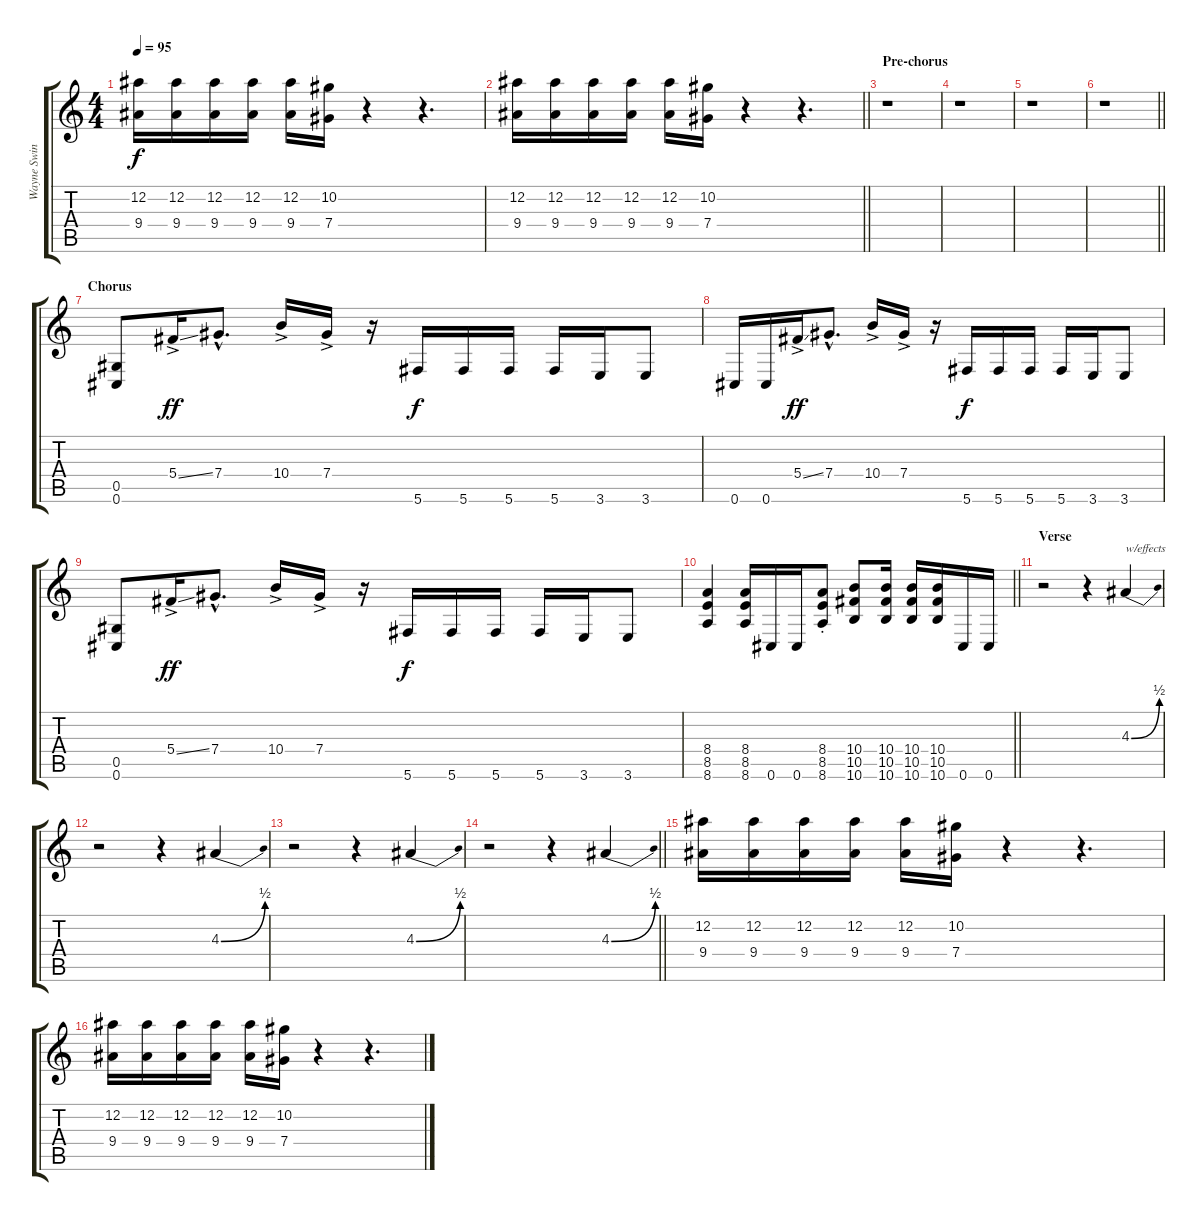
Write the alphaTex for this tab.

\track ("Wayne Swinny (Lead Guitar)" "Wayne Swin") {instrument distortionguitar}
\staff {score tabs}
\tuning (Eb4 Bb3 Gb3 Db3 Ab2 Db2) {hide}
\ts (4 4)
\tempo 95
\clef g2
\ks c
(12.2 9.4).16{dy f} (12.2 9.4).16 (12.2 9.4).16 (12.2 9.4).16 (12.2 9.4).16 (10.2 7.4).16 r.4 r.4{d} |
\barLineRight lightlight
(12.2 9.4).16 (12.2 9.4).16 (12.2 9.4).16 (12.2 9.4).16 (12.2 9.4).16 (10.2 7.4).16 r.4 r.4{d} |
\section ("" "Pre-chorus")
r.1 |
r.1 |
r.1 |
\barLineRight lightlight
r.1 |
\section ("" "Chorus")
(0.5 0.6).8 5.4{ss ac}.16{dy ff} 7.4{hac}.8{d} 10.4{ac}.16 7.4{ac}.16 r.16 5.6.16{dy f} 5.6.16 5.6.16 5.6.16 3.6.16 3.6.8 |
0.6.16 0.6.16 5.4{ss ac}.16{dy ff} 7.4{hac}.8{d} 10.4{ac}.16 7.4{ac}.16 r.16 5.6.16{dy f} 5.6.16 5.6.16 5.6.16 3.6.16 3.6.8 |
(0.5 0.6).8 5.4{ss ac}.16{dy ff} 7.4{hac}.8{d} 10.4{ac}.16 7.4{ac}.16 r.16 5.6.16{dy f} 5.6.16 5.6.16 5.6.16 3.6.16 3.6.8 |
\barLineRight lightlight
(8.4 8.5 8.6).4 (8.4 8.5 8.6).16 0.6.16 0.6.16 (8.4{st} 8.5{st} 8.6{st}).8 (10.4 10.5 10.6).8 (10.4 10.5 10.6).16 (10.4 10.5 10.6).16 (10.4 10.5 10.6).16 0.6.16 0.6.16 |
\section ("" "Verse")
r.2 r.4 4.3{be (bend 0 0 60 2)}.4{txt "w/effects"} |
r.2 r.4 4.3{be (bend 0 0 60 2)}.4 |
r.2 r.4 4.3{be (bend 0 0 60 2)}.4 |
\barLineRight lightlight
r.2 r.4 4.3{be (bend 0 0 60 2)}.4 |
(12.2 9.4).16 (12.2 9.4).16 (12.2 9.4).16 (12.2 9.4).16 (12.2 9.4).16 (10.2 7.4).16 r.4 r.4{d} |
(12.2 9.4).16 (12.2 9.4).16 (12.2 9.4).16 (12.2 9.4).16 (12.2 9.4).16 (10.2 7.4).16 r.4 r.4{d}
